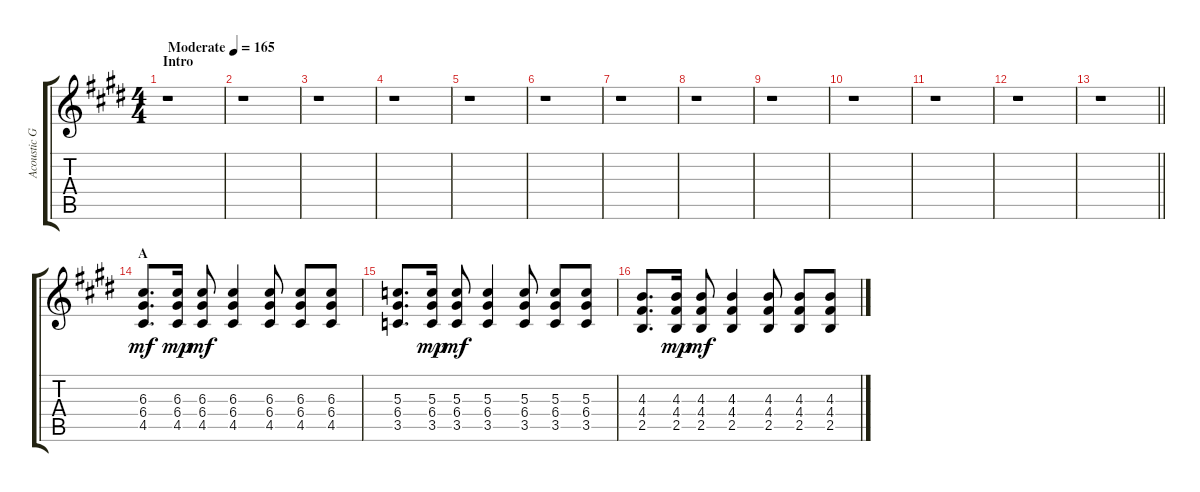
\track ("Acoustic Guitar 2" "Acoustic G") {instrument acousticguitarsteel}
\staff {score tabs}
\tuning (E4 B3 G3 D3 A2 E2) {hide}
\ts (4 4)
\section ("" "Intro")
\tempo (165 "Moderate")
\clef g2
\ks e
r.1{dy mf instrument acousticguitarsteel} |
r.1 |
r.1 |
r.1 |
r.1 |
r.1 |
r.1 |
r.1 |
r.1 |
r.1 |
r.1 |
r.1 |
\barLineRight lightlight
r.1 |
\section ("" "A")
(6.3 6.4 4.5).8{d} (6.3 6.4 4.5).16{dy mp} (6.3 6.4 4.5).8{dy mf} (6.3 6.4 4.5).4 (6.3 6.4 4.5).8 (6.3 6.4 4.5).8 (6.3 6.4 4.5).8 |
(5.3 6.4 3.5).8{d} (5.3 6.4 3.5).16{dy mp} (5.3 6.4 3.5).8{dy mf} (5.3 6.4 3.5).4 (5.3 6.4 3.5).8 (5.3 6.4 3.5).8 (5.3 6.4 3.5).8 |
(4.3 4.4 2.5).8{d} (4.3 4.4 2.5).16{dy mp} (4.3 4.4 2.5).8{dy mf} (4.3 4.4 2.5).4 (4.3 4.4 2.5).8 (4.3 4.4 2.5).8 (4.3 4.4 2.5).8
